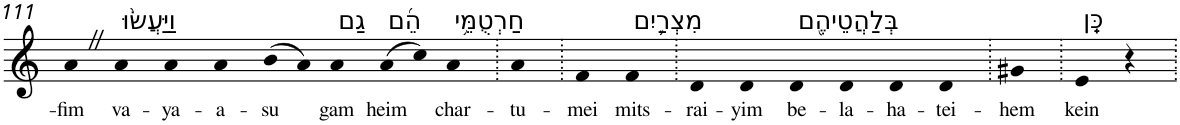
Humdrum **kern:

**kern	**text
*part1	*part1
*staff1	*staff1
*I"Piano	*
*I'Pno	*
!!LO:PB:g=z
*clefG2	*
*k[]	*
=111	=111
!	!LO:LY:b
4aZ	-fim
!LO:TX:a:t=וַיַּעֲשׂ֨וּ	!
!	!LO:LY:b
4a	va-
!	!LO:LY:b
4a	-ya-
!	!LO:LY:b
4a	-a-
!	!LO:LY:b
(>8b	-su
8a)	.
!LO:TX:a:t=גַם	!
!	!LO:LY:b
4a	gam
!LO:TX:a:t=הֵ֜ם	!
!	!LO:LY:b
(>8a	heim
8cc)	.
!LO:TX:a:t=חַרְטֻמֵּ֥י	!
!	!LO:LY:b
4a	char-
=112.	=112.
!	!LO:LY:b
4a	-tu-
=113.	=113.
!	!LO:LY:b
4f	-mei
!LO:TX:a:t=מִצְרַ֛יִם	!
!	!LO:LY:b
4f	mits-
=114.	=114.
!	!LO:LY:b
4d	-rai-
!	!LO:LY:b
4d	-yim
!LO:TX:a:t=בְּלַהֲטֵיהֶ֖ם	!
!	!LO:LY:b
4d	be-
!	!LO:LY:b
4d	-la-
!	!LO:LY:b
4d	-ha-
!	!LO:LY:b
4d	-tei-
=115.	=115.
!	!LO:LY:b
4g#X	-hem
=116.	=116.
!LO:TX:a:t=כֵּֽן	!
!	!LO:LY:b
4e	kein
4r	.
=.	=.
*-	*-
